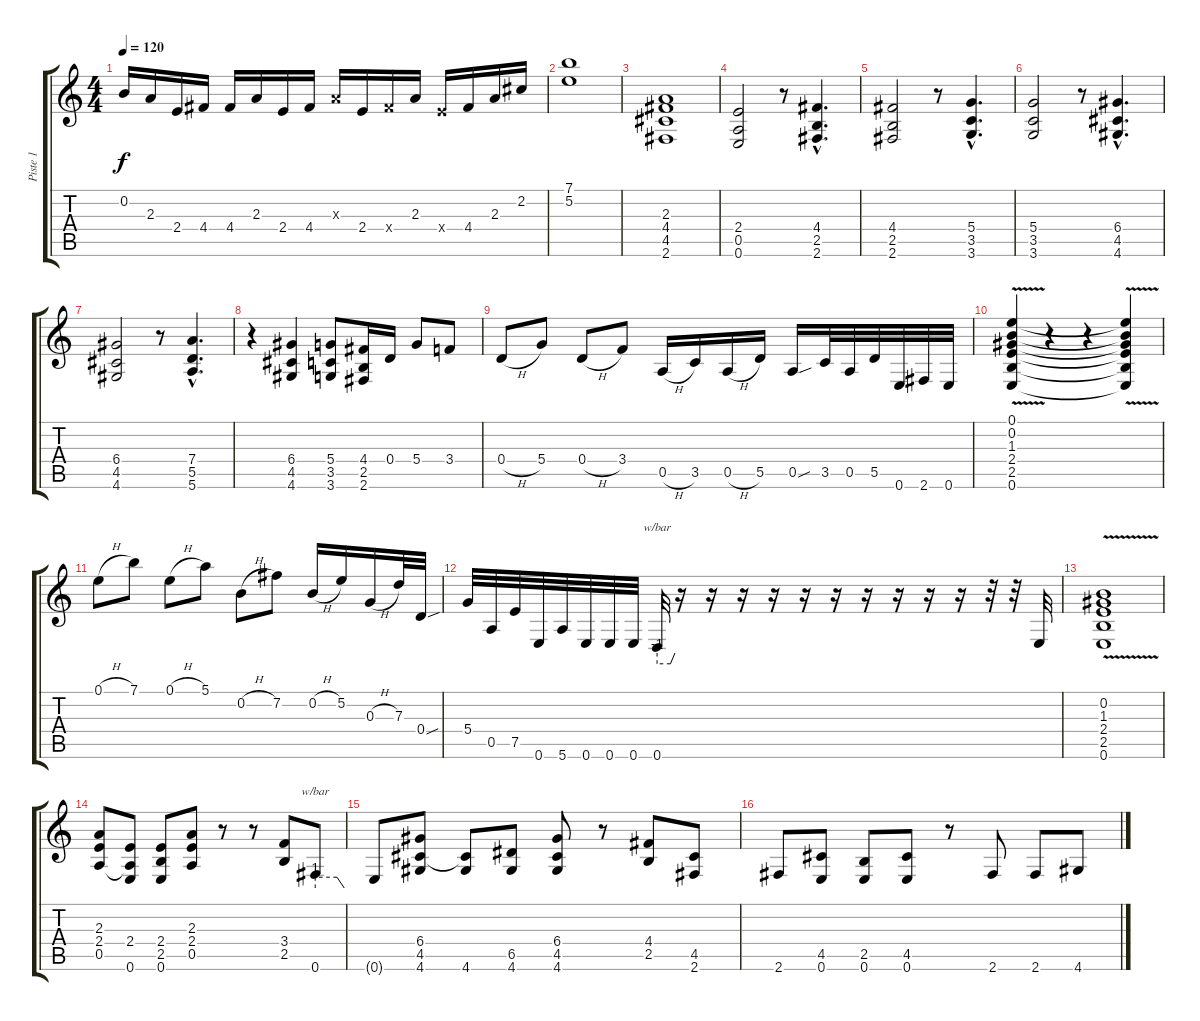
\track ("Piste 1" "Piste 1") {instrument overdrivenguitar}
\staff {score tabs}
\tuning (E4 B3 G3 D3 A2 E2) {hide}
\ts (4 4)
\tempo 120
\clef g2
\ks c
0.2.16{dy f} 2.3.16 2.4.16 4.4.16 4.4.16 2.3.16 2.4.16 4.4.16 2.3{x}.16 2.4.16 4.4{x}.16 2.3.16 2.4{x}.16 4.4.16 2.3.16 2.2.16 |
(7.1 5.2).1 |
(2.3 4.4 4.5 2.6).1 |
(2.4 0.5 0.6).2 r.8 (4.4{hac} 2.5{hac} 2.6{hac}).4{d} |
(4.4 2.5 2.6).2 r.8 (5.4{hac} 3.5{hac} 3.6{hac}).4{d} |
(5.4 3.5 3.6).2 r.8 (6.4{hac} 4.5{hac} 4.6{hac}).4{d} |
(6.4 4.5 4.6).2 r.8 (7.4{hac} 5.5{hac} 5.6{hac}).4{d} |
r.4 (6.4 4.5 4.6).4 (5.4 3.5 3.6).8 (4.4 2.5 2.6).16 0.4.16 5.4.8 3.4.8 |
0.4{h}.8 5.4.8 0.4{h}.8 3.4.8 0.5{h}.16 3.5.16 0.5{h}.16 5.5.16 0.5{sou}.16 3.5.32 0.5.32 5.5.32 0.6.32 2.6.32 0.6.32 |
(0.1{v} 0.2 1.3 2.4 2.5 0.6).4 r.4 r.4 (0.1{t} 0.2{t} 1.3{t} 2.4{t} 2.5{t} 0.6{t}).4 |
0.1{h}.8 7.1.8 0.1{h}.8 5.1.8 0.2{h}.8 7.2.8 0.2{h}.16 5.2.16 0.3{h}.16 7.3.32 0.4{sou}.32 |
5.4.32 0.5.32 7.5.32 0.6.32 5.6.32 0.6.32 0.6.32 0.6.32 0.6.32{tbe (custom default 0 -4 45 -4 60 0)} r.16 r.16 r.16 r.16 r.16 r.16 r.16 r.16 r.16 r.16 r.32 r.32 0.6{t}.32 |
(0.2 1.3 2.4 2.5{v} 0.6).1 |
(2.3 2.4 0.5).8 (2.4 0.5{t} 0.6).8 (2.4 2.5 0.6).8 (2.3 2.4 0.5).8 r.8 r.8 (3.4 2.5).8 0.6.8{tbe (custom default 0 4 45 4 60 0)} |
0.6{t}.8 (6.4 4.5 4.6).8 (4.5{t} 4.6).8 (6.5 4.6).8 (6.4 4.5 4.6).8 r.8 (4.4 2.5).8 (4.5 2.6).8 |
2.6.8 (4.5 0.6).8 (2.5 0.6).8 (4.5 0.6).8 r.8 2.6.8 2.6.8 4.6.8
